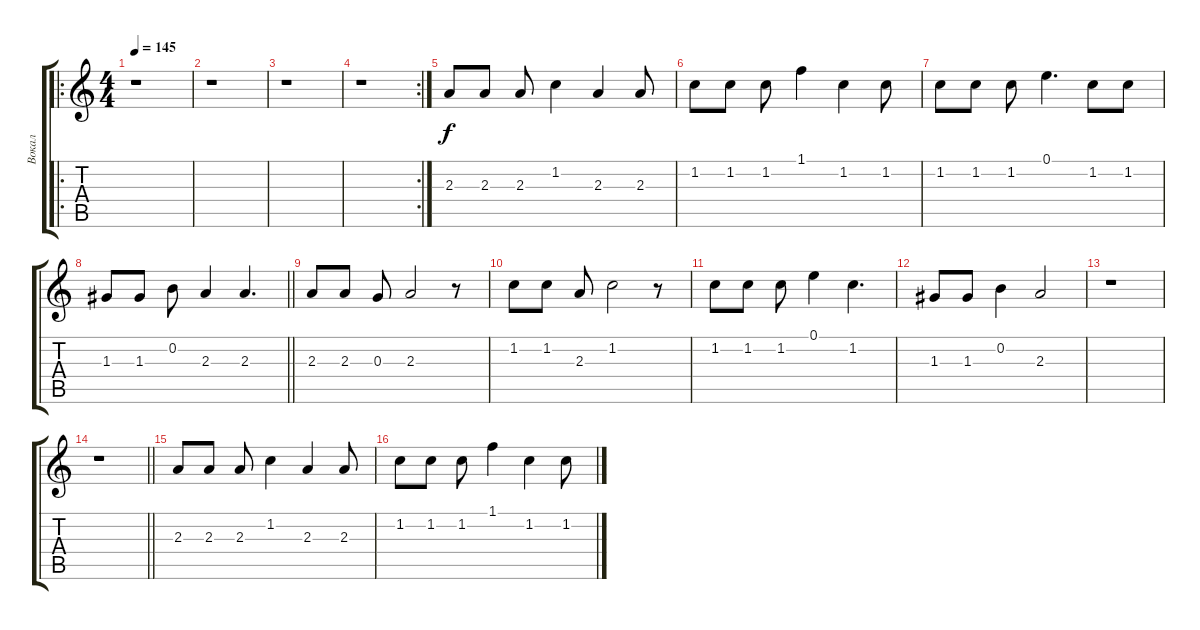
\track ("Вокал" "Вокал") {instrument acousticguitarsteel}
\staff {score tabs}
\tuning (E4 B3 G3 D3 A2 E2) {hide}
\ro
\ts (4 4)
\tempo 145
\clef g2
\ks c
r.1{dy f} |
r.1 |
r.1 |
\rc 2
r.1 |
2.3.8 2.3.8 2.3.8 1.2.4 2.3.4 2.3.8 |
1.2.8 1.2.8 1.2.8 1.1.4 1.2.4 1.2.8 |
1.2.8 1.2.8 1.2.8 0.1.4{d} 1.2.8 1.2.8 |
\barLineRight lightlight
1.3.8 1.3.8 0.2.8 2.3.4 2.3.4{d} |
2.3.8 2.3.8 0.3.8 2.3.2 r.8 |
1.2.8 1.2.8 2.3.8 1.2.2 r.8 |
1.2.8 1.2.8 1.2.8 0.1.4 1.2.4{d} |
1.3.8 1.3.8 0.2.4 2.3.2 |
r.1 |
\barLineRight lightlight
r.1 |
2.3.8 2.3.8 2.3.8 1.2.4 2.3.4 2.3.8 |
1.2.8 1.2.8 1.2.8 1.1.4 1.2.4 1.2.8
